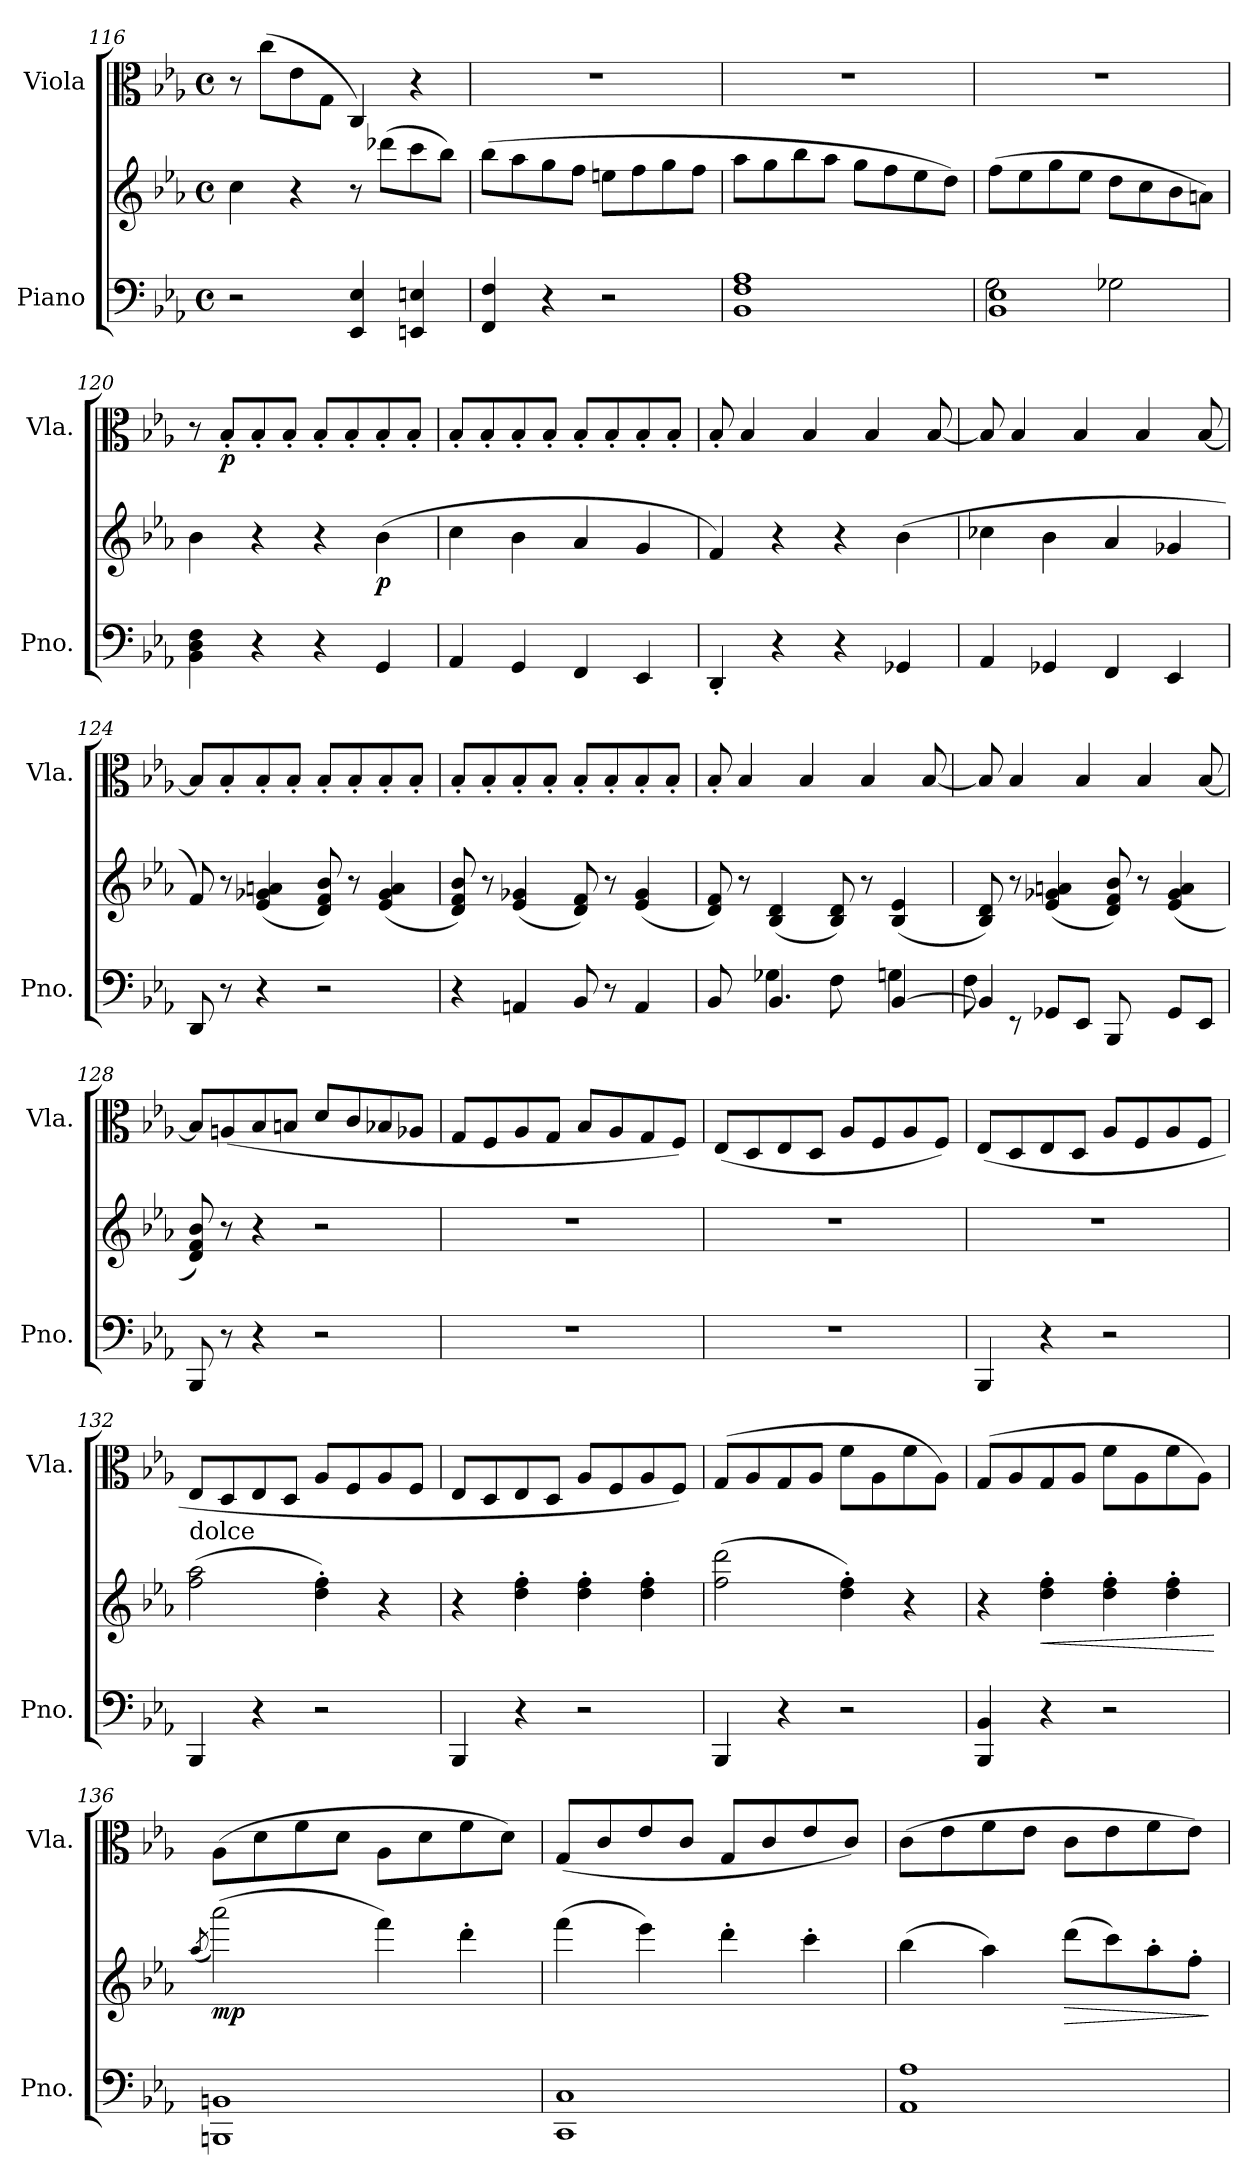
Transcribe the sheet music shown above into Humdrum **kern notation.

**kern	**kern	**dynam	**kern	**dynam
*part2	*part2	*part2	*part1	*part1
*staff3	*staff2	*staff2/3	*staff1	*staff1
*I"Piano	*	*	*I"Viola	*
*I'Pno.	*	*	*I'Vla.	*
!!LO:LB:g=z
*clefF4	*clefG2	*	*clefC3	*
*k[b-e-a-]	*k[b-e-a-]	*	*k[b-e-a-]	*
*M4/4	*M4/4	*	*M4/4	*
*met(c)	*met(c)	*	*met(c)	*
=116	=116	=116	=116	=116
2r	4cc\	.	8r	.
.	.	.	(8cc\L	.
.	4r	.	8e-\	.
.	.	.	8G\J	.
4EE-/ 4E-/	8r	.	4C/)	.
.	(8ddd-X\L	.	.	.
4EEn/ 4En/	8ccc\	.	4r	.
.	8bb-\J)	.	.	.
=117	=117	=117	=117	=117
4FF/ 4F/	(8bb-\L	.	1r	.
.	8aa-\	.	.	.
4r	8gg\	.	.	.
.	8ff\J	.	.	.
2r	8een\L	.	.	.
.	8ff\	.	.	.
.	8gg\	.	.	.
.	8ff\J	.	.	.
=118	=118	=118	=118	=118
1BB- 1F 1A-	8aa-\L	.	1r	.
.	8gg\	.	.	.
.	8bb-\	.	.	.
.	8aa-\J	.	.	.
.	8gg\L	.	.	.
.	8ff\	.	.	.
.	8ee-\	.	.	.
.	8dd\J)	.	.	.
=119	=119	=119	=119	=119
*^	*	*	*	*
1BB- 1E-	2G\	(8ff\L	.	1r	.
.	.	8ee-\	.	.	.
.	.	8gg\	.	.	.
.	.	8ee-\J	.	.	.
.	2G-X\	8dd\L	.	.	.
.	.	8cc\	.	.	.
.	.	8b-\	.	.	.
.	.	8an\J)	.	.	.
*v	*v	*	*	*	*
=120	=120	=120	=120	=120
4BB-\ 4D\ 4F\	4b-\	.	8r	.
!	!	!	!	!LO:DY:b
.	.	.	8B-'/L	p
4r	4r	.	8B-'/	.
.	.	.	8B-'/J	.
4r	4r	.	8B-'/L	.
.	.	.	8B-'/	.
!	!	!LO:DY:b	!	!
4GG/	(4b-\	p	8B-'/	.
.	.	.	8B-'/J	.
=121	=121	=121	=121	=121
4AA-/	4cc\	.	8B-'/L	.
.	.	.	8B-'/	.
4GG/	4b-\	.	8B-'/	.
.	.	.	8B-'/J	.
4FF/	4a-/	.	8B-'/L	.
.	.	.	8B-'/	.
4EE-/	4g/	.	8B-'/	.
.	.	.	8B-'/J	.
=122	=122	=122	=122	=122
4DD'/	4f/)	.	8B-'/	.
.	.	.	4B-/	.
4r	4r	.	.	.
.	.	.	4B-/	.
4r	4r	.	.	.
.	.	.	4B-/	.
4GG-X/	(4b-\	.	.	.
.	.	.	[8B-/	.
!!LO:LB:g=z
=123	=123	=123	=123	=123
4AA-/	4cc-X\	.	8B-/]	.
.	.	.	4B-/	.
4GG-X/	4b-\	.	.	.
.	.	.	4B-/	.
4FF/	4a-/	.	.	.
.	.	.	4B-/	.
4EE-/	4g-X/	.	.	.
.	.	.	[8B-/	.
=124	=124	=124	=124	=124
8DD/	8f/)	.	8B-/L]	.
8r	8r	.	8B-'/	.
4r	(4e-/ 4g-X/ 4an/	.	8B-'/	.
.	.	.	8B-'/J	.
2r	8d/ 8f/ 8b-/)	.	8B-'/L	.
.	8r	.	8B-'/	.
.	(4e-/ 4g-/ 4a/	.	8B-'/	.
.	.	.	8B-'/J	.
=125	=125	=125	=125	=125
4r	8d/ 8f/ 8b-/)	.	8B-'/L	.
.	8r	.	8B-'/	.
4AAn/	(4e-/ 4g-X/	.	8B-'/	.
.	.	.	8B-'/J	.
8BB-/	8d/ 8f/)	.	8B-'/L	.
8r	8r	.	8B-'/	.
4AA/	(4e-/ 4g-/	.	8B-'/	.
.	.	.	8B-'/J	.
=126	=126	=126	=126	=126
*^	*	*	*	*
8BB-/	4ryy	8d/ 8f/)	.	8B-'/	.
8ryy	.	8r	.	4B-/	.
4.BB-/	4G-X\	(4B-/ 4d/	.	.	.
.	.	.	.	4B-/	.
.	8F\	8B-/ 8d/)	.	.	.
8ryy	8ryy	8r	.	4B-/	.
[4BB-/	4Gn\	(4B-/ 4e-/	.	.	.
.	.	.	.	[8B-/	.
=127	=127	=127	=127	=127	=127
4BB-/]	8F\	8B-/ 8d/)	.	8B-/]	.
.	8r	8r	.	4B-/	.
8GG-X/L	4ryy	(4e-/ 4g-X/ 4an/	.	.	.
8EE-/J	.	.	.	4B-/	.
8BBB-/	2ryy	8d/ 8f/ 8b-/)	.	.	.
8ryy	.	8r	.	4B-/	.
8GG-/L	.	(4e-/ 4g-/ 4a/	.	.	.
8EE-/J	.	.	.	[8B-/	.
*v	*v	*	*	*	*
=128	=128	=128	=128	=128
8BBB-/	8d/ 8f/ 8b-/)	.	8B-/L]	.
8r	8r	.	(8An/	.
4r	4r	.	8B-/	.
.	.	.	8Bn/J	.
2r	2r	.	8d/L	.
.	.	.	8c/	.
.	.	.	8B-X/	.
.	.	.	8A-X/J	.
!!LO:LB:g=z
=129	=129	=129	=129	=129
1r	1r	.	8G/L	.
.	.	.	8F/	.
.	.	.	8A-/	.
.	.	.	8G/J	.
.	.	.	8B-/L	.
.	.	.	8A-/	.
.	.	.	8G/	.
.	.	.	8F/J)	.
=130	=130	=130	=130	=130
1r	1r	.	(8E-/L	.
.	.	.	8D/	.
.	.	.	8E-/	.
.	.	.	8D/J	.
.	.	.	8A-/L	.
.	.	.	8F/	.
.	.	.	8A-/	.
.	.	.	8F/J)	.
=131	=131	=131	=131	=131
4BBB-/	1r	.	(8E-/L	.
.	.	.	8D/	.
4r	.	.	8E-/	.
.	.	.	8D/J	.
2r	.	.	8A-/L	.
.	.	.	8F/	.
.	.	.	8A-/	.
.	.	.	8F/J	.
=132	=132	=132	=132	=132
!	!LO:TX:a:t=dolce	!	!	!
4BBB-/	(2ff\ 2aa-\	.	8E-/L	.
.	.	.	8D/	.
4r	.	.	8E-/	.
.	.	.	8D/J	.
2r	4dd\' 4ff\')	.	8A-/L	.
.	.	.	8F/	.
.	4r	.	8A-/	.
.	.	.	8F/J	.
=133	=133	=133	=133	=133
4BBB-/	4r	.	8E-/L	.
.	.	.	8D/	.
4r	4dd\' 4ff\'	.	8E-/	.
.	.	.	8D/J	.
2r	4dd\' 4ff\'	.	8A-/L	.
.	.	.	8F/	.
.	4dd\' 4ff\'	.	8A-/	.
.	.	.	8F/J)	.
=134	=134	=134	=134	=134
4BBB-/	(2ff\ 2ddd\	.	(8G/L	.
.	.	.	8A-/	.
4r	.	.	8G/	.
.	.	.	8A-/J	.
2r	4dd\' 4ff\')	.	8f\L	.
.	.	.	8A-\	.
.	4r	.	8f\	.
.	.	.	8A-\J)	.
=135	=135	=135	=135	=135
4BBB-/ 4BB-/	4r	.	(8G/L	.
.	.	.	8A-/	.
!	!	!LO:HP:b	!	!
4r	4dd\' 4ff\'	<	8G/	.
.	.	.	8A-/J	.
2r	4dd\' 4ff\'	.	8f\L	.
.	.	.	8A-\	.
.	4dd\' 4ff\'	.	8f\	.
.	.	.	8A-\J)	.
.	.	[	.	.
!!LO:LB:g=z
=136	=136	=136	=136	=136
.	(8qaa-/	.	.	.
!	!	!LO:DY:b	!	!
1BBBn 1BBn	(2aaa-\)	mp	(8A-\L	.
.	.	.	8d\	.
.	.	.	8f\	.
.	.	.	8d\J	.
.	4fff\)	.	8A-\L	.
.	.	.	8d\	.
.	4ddd'\	.	8f\	.
.	.	.	8d\J)	.
=137	=137	=137	=137	=137
1CC 1C	(4fff\	.	(8G/L	.
.	.	.	8c/	.
.	4eee-\)	.	8e-/	.
.	.	.	8c/J	.
.	4ddd'\	.	8G/L	.
.	.	.	8c/	.
.	4ccc'\	.	8e-/	.
.	.	.	8c/J)	.
=138	=138	=138	=138	=138
1AA- 1A-	(4bb-\	.	(8c\L	.
.	.	.	8e-\	.
.	4aa-\)	.	8f\	.
.	.	.	8e-\J	.
!	!	!LO:HP:b	!	!
.	(8ddd\L	>	8c\L	.
.	8ccc\)	.	8e-\	.
.	8aa-'\	.	8f\	.
.	8ff'\J	.	8e-\J)	.
.	.	]	.	.
=	=	=	=	=
*-	*-	*-	*-	*-
